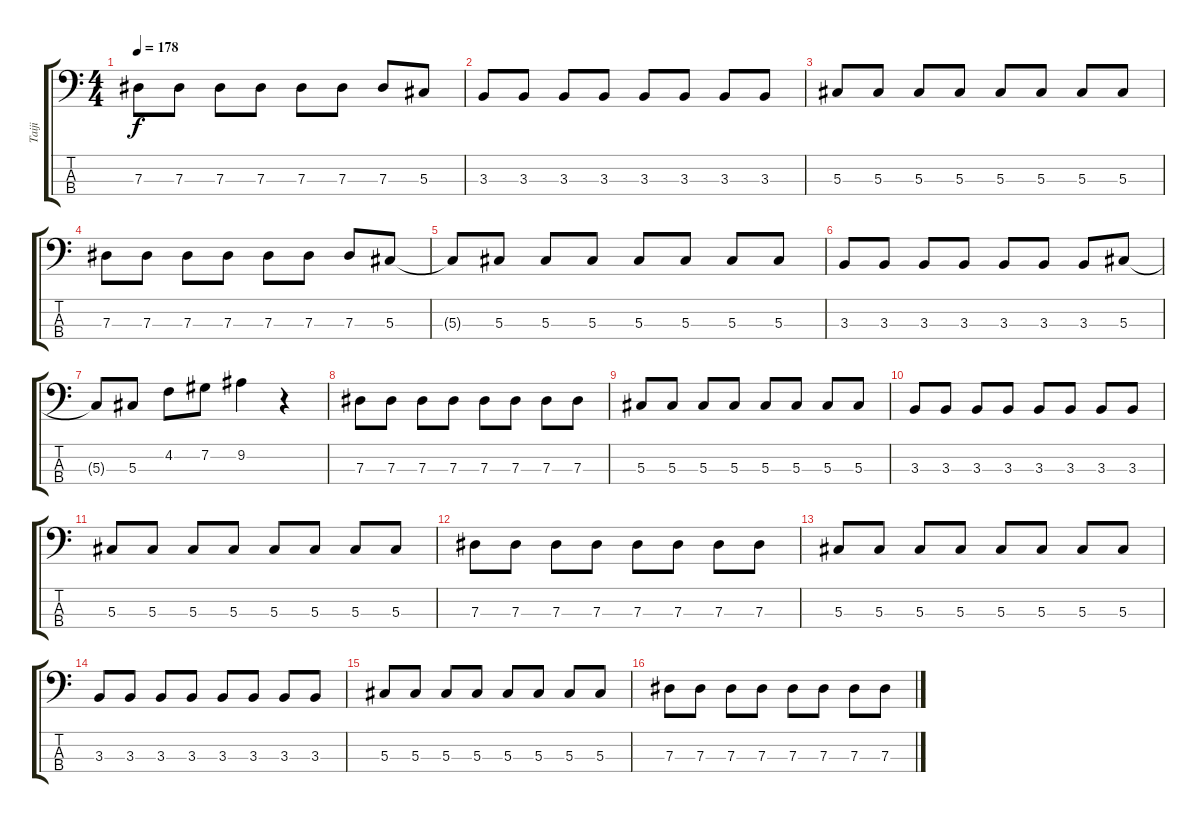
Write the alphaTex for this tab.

\track ("Taiji" "Taiji") {instrument electricbasspick}
\staff {score tabs}
\tuning (Gb2 Db2 Ab1 Eb1) {hide}
\ts (4 4)
\tempo 178
\clef f4
\ks c
7.3.8{dy f} 7.3.8 7.3.8 7.3.8 7.3.8 7.3.8 7.3.8 5.3.8 |
3.3.8 3.3.8 3.3.8 3.3.8 3.3.8 3.3.8 3.3.8 3.3.8 |
5.3.8 5.3.8 5.3.8 5.3.8 5.3.8 5.3.8 5.3.8 5.3.8 |
7.3.8 7.3.8 7.3.8 7.3.8 7.3.8 7.3.8 7.3.8 5.3.8 |
5.3{t}.8 5.3.8 5.3.8 5.3.8 5.3.8 5.3.8 5.3.8 5.3.8 |
3.3.8 3.3.8 3.3.8 3.3.8 3.3.8 3.3.8 3.3.8 5.3.8 |
5.3{t}.8 5.3.8 4.2.8 7.2.8 9.2.4 r.4 |
7.3.8 7.3.8 7.3.8 7.3.8 7.3.8 7.3.8 7.3.8 7.3.8 |
5.3.8 5.3.8 5.3.8 5.3.8 5.3.8 5.3.8 5.3.8 5.3.8 |
3.3.8 3.3.8 3.3.8 3.3.8 3.3.8 3.3.8 3.3.8 3.3.8 |
5.3.8 5.3.8 5.3.8 5.3.8 5.3.8 5.3.8 5.3.8 5.3.8 |
7.3.8 7.3.8 7.3.8 7.3.8 7.3.8 7.3.8 7.3.8 7.3.8 |
5.3.8 5.3.8 5.3.8 5.3.8 5.3.8 5.3.8 5.3.8 5.3.8 |
3.3.8 3.3.8 3.3.8 3.3.8 3.3.8 3.3.8 3.3.8 3.3.8 |
5.3.8 5.3.8 5.3.8 5.3.8 5.3.8 5.3.8 5.3.8 5.3.8 |
7.3.8 7.3.8 7.3.8 7.3.8 7.3.8 7.3.8 7.3.8 7.3.8
